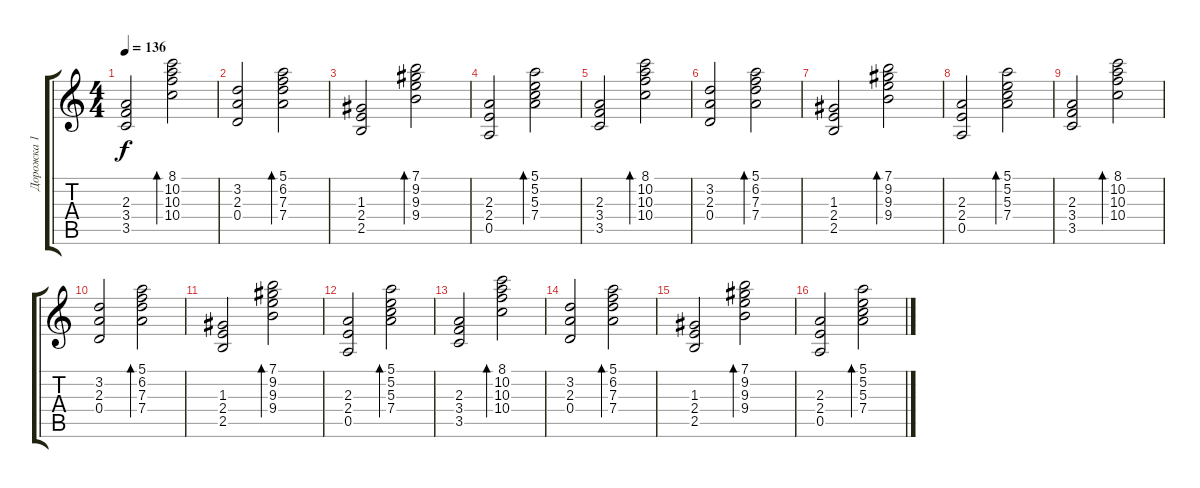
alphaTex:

\track ("Дорожка 1" "Дорожка 1") {instrument acousticguitarnylon}
\staff {score tabs}
\tuning (E4 B3 G3 D3 A2 E2) {hide}
\ts (4 4)
\tempo 136
\clef g2
\ks c
(2.3 3.4 3.5).2{dy f} (8.1 10.2 10.3 10.4).2{bd 60} |
(3.2 2.3 0.4).2 (5.1 6.2 7.3 7.4).2{bd 60} |
(1.3 2.4 2.5).2 (7.1 9.2 9.3 9.4).2{bd 60} |
(2.3 2.4 0.5).2 (5.1 5.2 5.3 7.4).2{bd 60} |
(2.3 3.4 3.5).2 (8.1 10.2 10.3 10.4).2{bd 60} |
(3.2 2.3 0.4).2 (5.1 6.2 7.3 7.4).2{bd 60} |
(1.3 2.4 2.5).2 (7.1 9.2 9.3 9.4).2{bd 60} |
(2.3 2.4 0.5).2 (5.1 5.2 5.3 7.4).2{bd 60} |
(2.3 3.4 3.5).2 (8.1 10.2 10.3 10.4).2{bd 60} |
(3.2 2.3 0.4).2 (5.1 6.2 7.3 7.4).2{bd 60} |
(1.3 2.4 2.5).2 (7.1 9.2 9.3 9.4).2{bd 60} |
(2.3 2.4 0.5).2 (5.1 5.2 5.3 7.4).2{bd 60} |
(2.3 3.4 3.5).2 (8.1 10.2 10.3 10.4).2{bd 60} |
(3.2 2.3 0.4).2 (5.1 6.2 7.3 7.4).2{bd 60} |
(1.3 2.4 2.5).2 (7.1 9.2 9.3 9.4).2{bd 60} |
(2.3 2.4 0.5).2 (5.1 5.2 5.3 7.4).2{bd 60}
